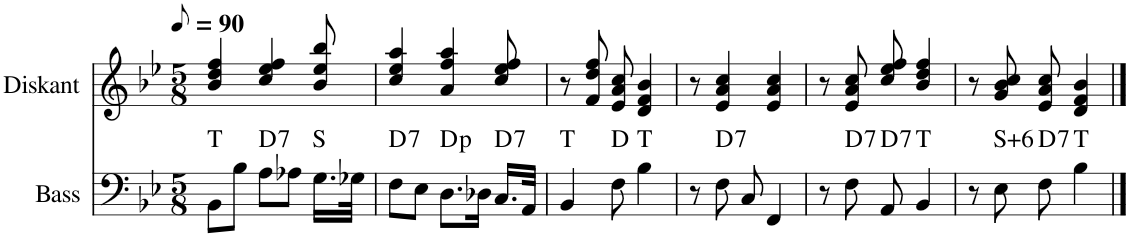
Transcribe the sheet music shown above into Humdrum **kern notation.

**kern	**harte	**kern
*part2	*part2	*part1
*staff2	*	*staff1
*I"Bass	*	*I"Diskant
*clefF4	*	*clefG2
*k[b-e-]	*	*k[b-e-]
*M5/8	*	*M5/8
*MM45	*	*MM45
=1	=1	=1
!	!LO:H:kt=T	!
8BB-\L	N	4b-/ 4dd/ 4ff/
8B-\J	.	.
!	!LO:H:kt=7	!
8A\L	D:7	4cc/ 4ee-/ 4ff/
8A-X\J	.	.
!	!LO:H:kt=S	!
16.G\LL	N	8b-/ 8ee-/ 8bb-/
32G-X\JJk	.	.
=2	=2	=2
!	!LO:H:kt=7	!
8F\L	D:7	4cc/ 4ee-/ 4aa/
8E-\J	.	.
!	!LO:H:kt=p	!
8.D\L	.	4a/ 4ff/ 4aa/
16D-X\Jk	.	.
!	!LO:H:kt=7	!
16.C/LL	D:7	8cc/ 8ee-/ 8ff/
32AA/JJk	.	.
=3	=3	=3
!	!LO:H:kt=T	!
4BB-/	N	8r
.	.	8f/ 8dd/ 8ff/
8F\	D:maj	8e-/ 8a/ 8cc/
!	!LO:H:kt=T	!
4B-\	N	4d/ 4f/ 4b-/
=4	=4	=4
8r	.	8r
!	!LO:H:kt=7	!
8F\	D:7	4e-/ 4a/ 4cc/
8C/	.	.
4FF/	.	4e-/ 4a/ 4cc/
=5	=5	=5
8r	.	8r
!	!LO:H:kt=7	!
8F\	D:7	8e-/ 8a/ 8cc/
!	!LO:H:kt=7	!
8AA/	D:7	8cc/ 8ee-/ 8ff/
!	!LO:H:kt=T	!
4BB-/	N	4b-/ 4dd/ 4ff/
=6	=6	=6
8r	.	8r
!	!LO:H:kt=S+6	!
8E-\	N	8g/ 8b-/ 8cc/
!	!LO:H:kt=7	!
8F\	D:7	8e-/ 8a/ 8cc/
!	!LO:H:kt=T	!
4B-\	N	4d/ 4f/ 4b-/
==	==	==
*-	*-	*-
